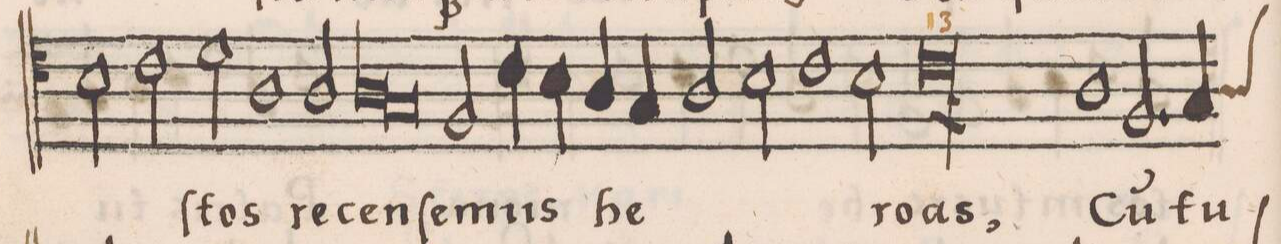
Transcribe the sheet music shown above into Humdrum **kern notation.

**kern	**text
*I"ALTVS	*
*clefC4	*
*k[]	*
*met(c)	*
*M2/1	*
2B\	i-
2c\	.
=51	=51
2d\	-ſtos
1A	.
2A/	re-
=52	=52
*lig	*
1A	-cen-
1G	.
*Xlig	*
=53	=53
2F/	-ſee-
4c\	-mus
4B\	.
4A/	he-
4G/	.
2A/	.
=54	=54
2B\	.
1c	.
2B\	-ro-
=55	=55
0cl\	-as,
=56	=56
1A	Cu(m)
2.F/	.
*custos:A	*
4G/	tu-
=57	=57
*-	*-
